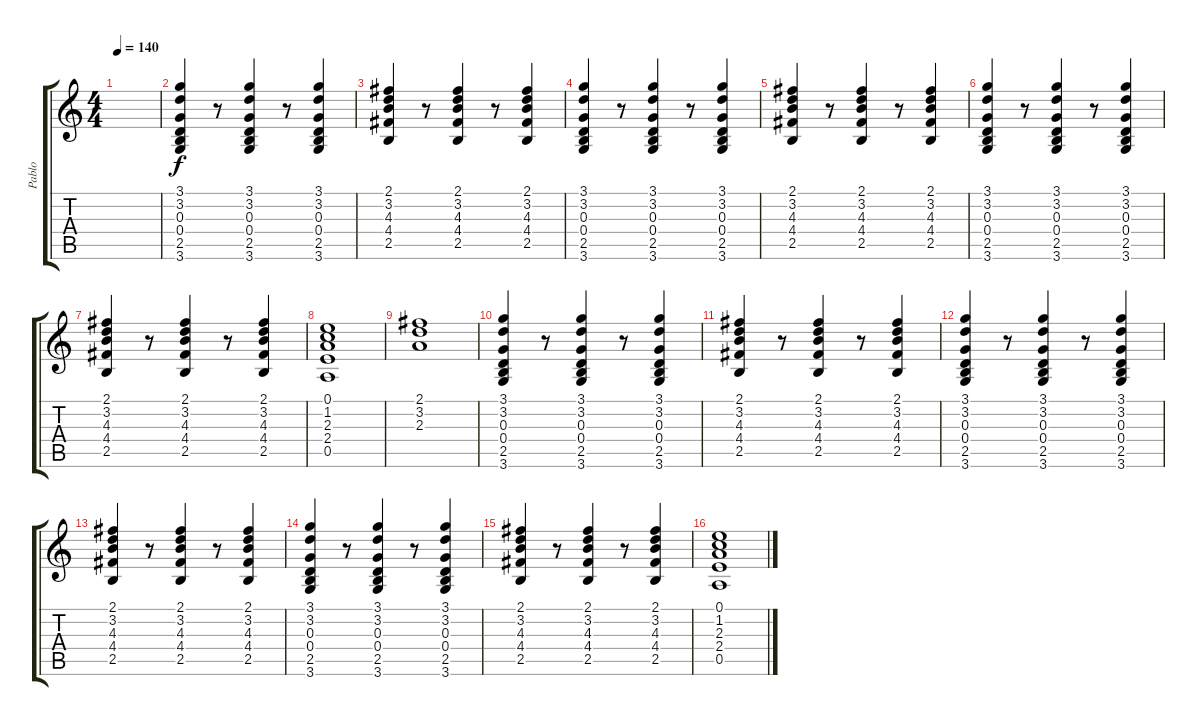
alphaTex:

\track ("Pablo" "Pablo") {instrument electricguitarjazz}
\staff {score tabs}
\tuning (E4 B3 G3 D3 A2 E2) {hide}
\ts (4 4)
\tempo 140
\clef g2
\ks c
|
(3.1 3.2 0.3 0.4 2.5 3.6).4 r.8 (3.1 3.2 0.3 0.4 2.5 3.6).4 r.8 (3.1 3.2 0.3 0.4 2.5 3.6).4 |
(2.1 3.2 4.3 4.4 2.5).4 r.8 (2.1 3.2 4.3 4.4 2.5).4 r.8 (2.1 3.2 4.3 4.4 2.5).4 |
(3.1 3.2 0.3 0.4 2.5 3.6).4 r.8 (3.1 3.2 0.3 0.4 2.5 3.6).4 r.8 (3.1 3.2 0.3 0.4 2.5 3.6).4 |
(2.1 3.2 4.3 4.4 2.5).4 r.8 (2.1 3.2 4.3 4.4 2.5).4 r.8 (2.1 3.2 4.3 4.4 2.5).4 |
(3.1 3.2 0.3 0.4 2.5 3.6).4 r.8 (3.1 3.2 0.3 0.4 2.5 3.6).4 r.8 (3.1 3.2 0.3 0.4 2.5 3.6).4 |
(2.1 3.2 4.3 4.4 2.5).4 r.8 (2.1 3.2 4.3 4.4 2.5).4 r.8 (2.1 3.2 4.3 4.4 2.5).4 |
(0.1 1.2 2.3 2.4 0.5).1 |
(2.1 3.2 2.3).1 |
(3.1 3.2 0.3 0.4 2.5 3.6).4 r.8 (3.1 3.2 0.3 0.4 2.5 3.6).4 r.8 (3.1 3.2 0.3 0.4 2.5 3.6).4 |
(2.1 3.2 4.3 4.4 2.5).4 r.8 (2.1 3.2 4.3 4.4 2.5).4 r.8 (2.1 3.2 4.3 4.4 2.5).4 |
(3.1 3.2 0.3 0.4 2.5 3.6).4 r.8 (3.1 3.2 0.3 0.4 2.5 3.6).4 r.8 (3.1 3.2 0.3 0.4 2.5 3.6).4 |
(2.1 3.2 4.3 4.4 2.5).4 r.8 (2.1 3.2 4.3 4.4 2.5).4 r.8 (2.1 3.2 4.3 4.4 2.5).4 |
(3.1 3.2 0.3 0.4 2.5 3.6).4 r.8 (3.1 3.2 0.3 0.4 2.5 3.6).4 r.8 (3.1 3.2 0.3 0.4 2.5 3.6).4 |
(2.1 3.2 4.3 4.4 2.5).4 r.8 (2.1 3.2 4.3 4.4 2.5).4 r.8 (2.1 3.2 4.3 4.4 2.5).4 |
(0.1 1.2 2.3 2.4 0.5).1
